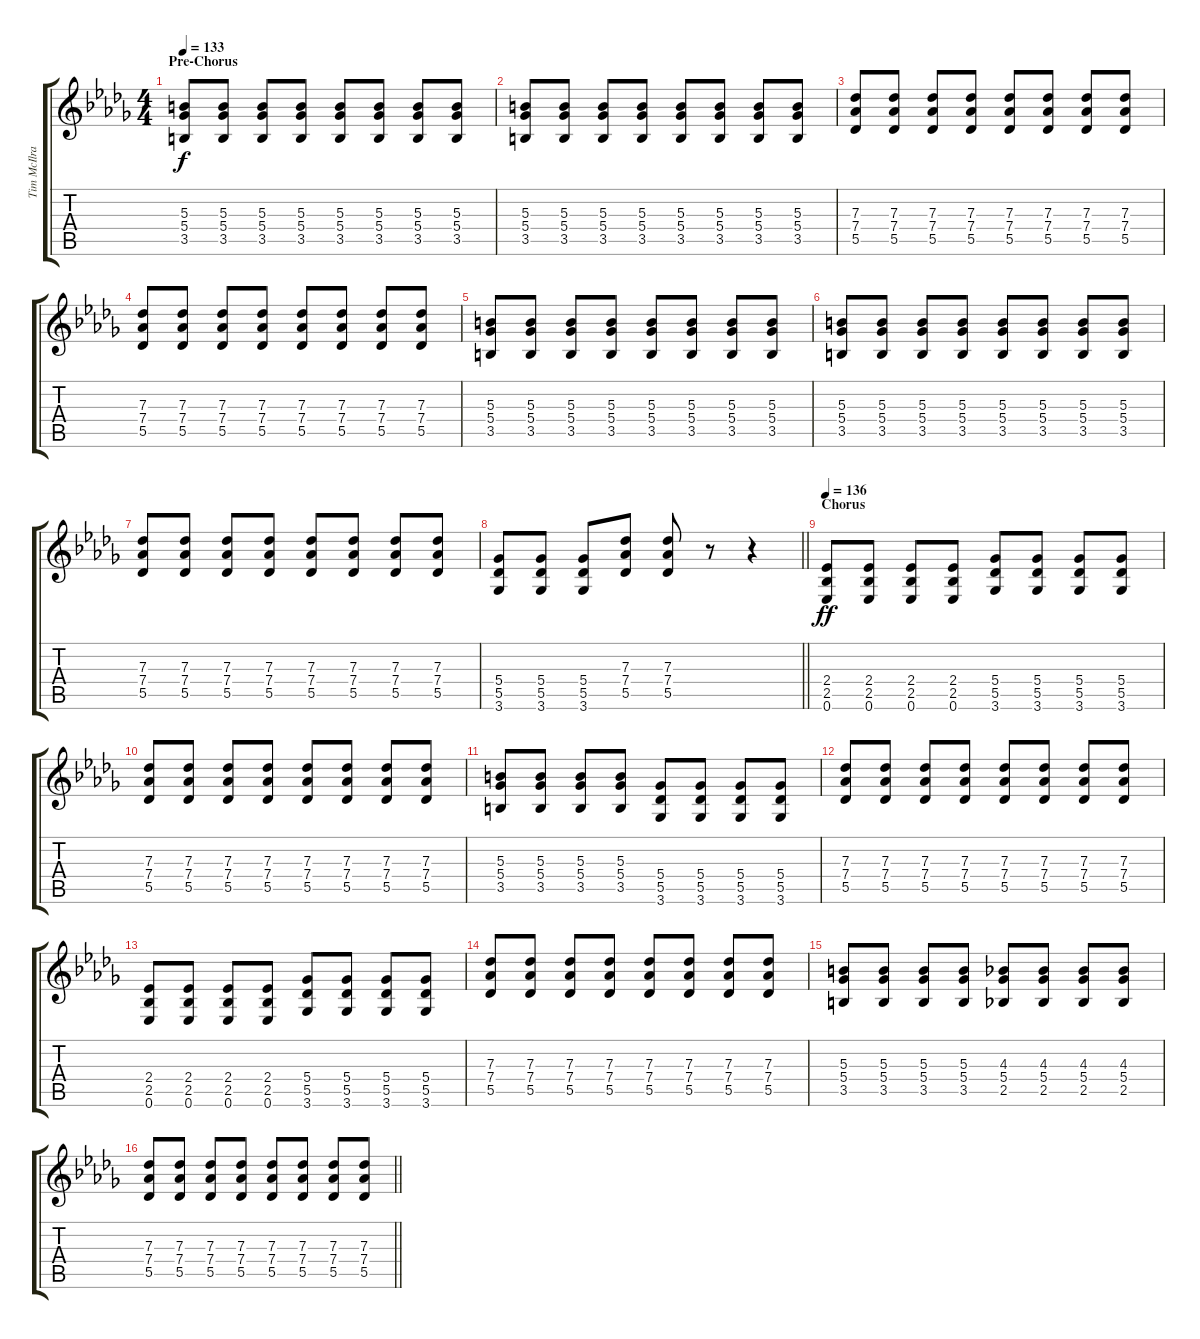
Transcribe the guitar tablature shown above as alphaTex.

\track ("Tim McIlrath - Guitar One" "Tim McIlra") {instrument distortionguitar}
\staff {score tabs}
\tuning (Eb4 Bb3 Gb3 Db3 Ab2 Eb2) {hide}
\ts (4 4)
\section ("" "Pre-Chorus")
\tempo 133
\clef g2
\ks db
(5.3 5.4 3.5).8{dy f balance 16} (5.3 5.4 3.5).8 (5.3 5.4 3.5).8 (5.3 5.4 3.5).8 (5.3 5.4 3.5).8 (5.3 5.4 3.5).8 (5.3 5.4 3.5).8 (5.3 5.4 3.5).8 |
(5.3 5.4 3.5).8 (5.3 5.4 3.5).8 (5.3 5.4 3.5).8 (5.3 5.4 3.5).8 (5.3 5.4 3.5).8 (5.3 5.4 3.5).8 (5.3 5.4 3.5).8 (5.3 5.4 3.5).8 |
(7.3 7.4 5.5).8 (7.3 7.4 5.5).8 (7.3 7.4 5.5).8 (7.3 7.4 5.5).8 (7.3 7.4 5.5).8 (7.3 7.4 5.5).8 (7.3 7.4 5.5).8 (7.3 7.4 5.5).8 |
(7.3 7.4 5.5).8 (7.3 7.4 5.5).8 (7.3 7.4 5.5).8 (7.3 7.4 5.5).8 (7.3 7.4 5.5).8 (7.3 7.4 5.5).8 (7.3 7.4 5.5).8 (7.3 7.4 5.5).8 |
(5.3 5.4 3.5).8 (5.3 5.4 3.5).8 (5.3 5.4 3.5).8 (5.3 5.4 3.5).8 (5.3 5.4 3.5).8 (5.3 5.4 3.5).8 (5.3 5.4 3.5).8 (5.3 5.4 3.5).8 |
(5.3 5.4 3.5).8 (5.3 5.4 3.5).8 (5.3 5.4 3.5).8 (5.3 5.4 3.5).8 (5.3 5.4 3.5).8 (5.3 5.4 3.5).8 (5.3 5.4 3.5).8 (5.3 5.4 3.5).8 |
(7.3 7.4 5.5).8 (7.3 7.4 5.5).8 (7.3 7.4 5.5).8 (7.3 7.4 5.5).8 (7.3 7.4 5.5).8 (7.3 7.4 5.5).8 (7.3 7.4 5.5).8 (7.3 7.4 5.5).8 |
\barLineRight lightlight
(5.4 5.5 3.6).8 (5.4 5.5 3.6).8 (5.4 5.5 3.6).8 (7.3 7.4 5.5).8 (7.3 7.4 5.5).8 r.8 r.4 |
\section ("" "Chorus")
\tempo 136
(2.4 2.5 0.6).8{dy ff} (2.4 2.5 0.6).8 (2.4 2.5 0.6).8 (2.4 2.5 0.6).8 (5.4 5.5 3.6).8 (5.4 5.5 3.6).8 (5.4 5.5 3.6).8 (5.4 5.5 3.6).8 |
(7.3 7.4 5.5).8 (7.3 7.4 5.5).8 (7.3 7.4 5.5).8 (7.3 7.4 5.5).8 (7.3 7.4 5.5).8 (7.3 7.4 5.5).8 (7.3 7.4 5.5).8 (7.3 7.4 5.5).8 |
(5.3 5.4 3.5).8 (5.3 5.4 3.5).8 (5.3 5.4 3.5).8 (5.3 5.4 3.5).8 (5.4 5.5 3.6).8 (5.4 5.5 3.6).8 (5.4 5.5 3.6).8 (5.4 5.5 3.6).8 |
(7.3 7.4 5.5).8 (7.3 7.4 5.5).8 (7.3 7.4 5.5).8 (7.3 7.4 5.5).8 (7.3 7.4 5.5).8 (7.3 7.4 5.5).8 (7.3 7.4 5.5).8 (7.3 7.4 5.5).8 |
(2.4 2.5 0.6).8 (2.4 2.5 0.6).8 (2.4 2.5 0.6).8 (2.4 2.5 0.6).8 (5.4 5.5 3.6).8 (5.4 5.5 3.6).8 (5.4 5.5 3.6).8 (5.4 5.5 3.6).8 |
(7.3 7.4 5.5).8 (7.3 7.4 5.5).8 (7.3 7.4 5.5).8 (7.3 7.4 5.5).8 (7.3 7.4 5.5).8 (7.3 7.4 5.5).8 (7.3 7.4 5.5).8 (7.3 7.4 5.5).8 |
(5.3 5.4 3.5).8 (5.3 5.4 3.5).8 (5.3 5.4 3.5).8 (5.3 5.4 3.5).8 (4.3 5.4 2.5).8 (4.3 5.4 2.5).8 (4.3 5.4 2.5).8 (4.3 5.4 2.5).8 |
\barLineRight lightlight
(7.3 7.4 5.5).8 (7.3 7.4 5.5).8 (7.3 7.4 5.5).8 (7.3 7.4 5.5).8 (7.3 7.4 5.5).8 (7.3 7.4 5.5).8 (7.3 7.4 5.5).8 (7.3 7.4 5.5).8
